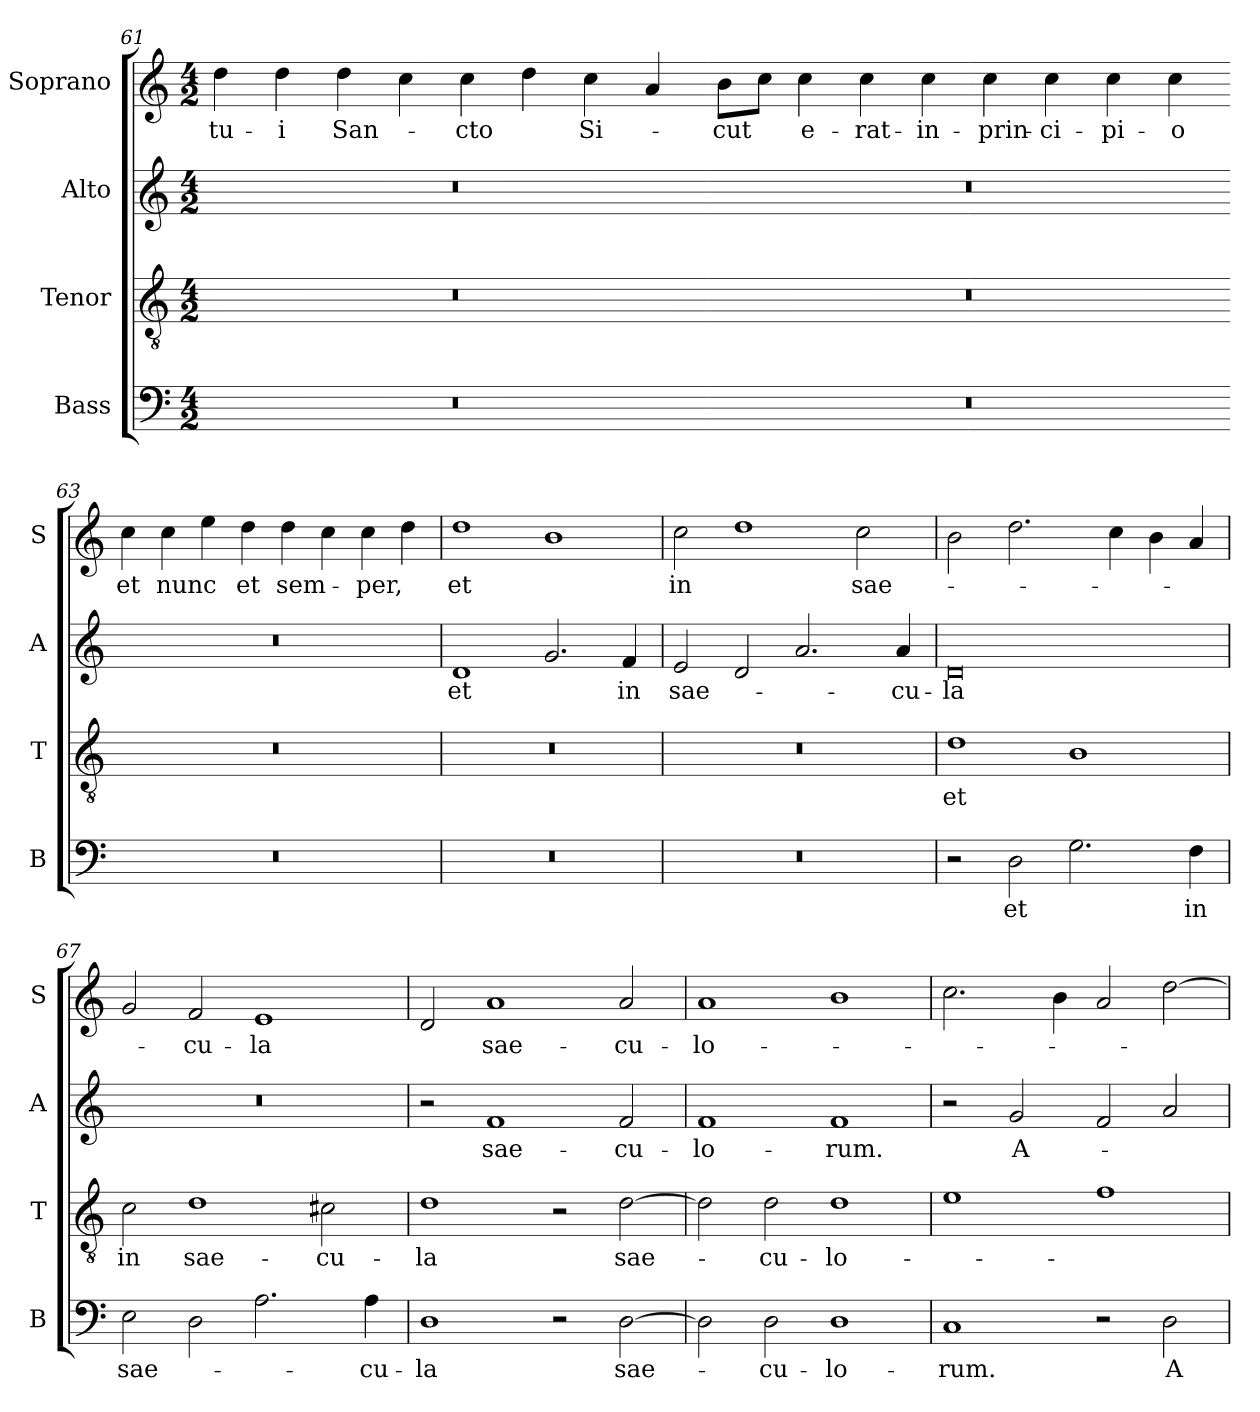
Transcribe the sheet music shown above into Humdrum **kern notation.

**kern	**text	**kern	**text	**kern	**text	**kern	**text
*part4	*part4	*part3	*part3	*part2	*part2	*part1	*part1
*staff4	*staff4	*staff3	*staff3	*staff2	*staff2	*staff1	*staff1
*I"Bass	*	*I"Tenor	*	*I"Alto	*	*I"Soprano	*
*I'B	*	*I'T	*	*I'A	*	*I'S	*
*clefF4	*	*clefGv2	*	*clefG2	*	*clefG2	*
*k[]	*	*k[]	*	*k[]	*	*k[]	*
*C:	*	*C:	*	*C:	*	*C:	*
*M4/2	*	*M4/2	*	*M4/2	*	*M4/2	*
=61	=61	=61	=61	=61	=61	=61	=61
!	!	!	!	!	!	!LO:N:head=solid	!
0r	.	0r	.	0r	.	4dd	-tu-
!	!	!	!	!	!	!LO:N:head=solid	!
.	.	.	.	.	.	4dd	-i
!	!	!	!	!	!	!LO:N:head=solid	!
.	.	.	.	.	.	4dd	San-
!	!	!	!	!	!	!LO:N:head=solid	!
.	.	.	.	.	.	4cc	.
!	!	!	!	!	!	!LO:N:head=solid	!
.	.	.	.	.	.	4cc	-cto
!	!	!	!	!	!	!LO:N:head=solid	!
.	.	.	.	.	.	4dd	.
!	!	!	!	!	!	!LO:N:head=solid	!
.	.	.	.	.	.	4cc	Si-
!	!	!	!	!	!	!LO:N:head=solid	!
.	.	.	.	.	.	4a	.
=62-	=62-	=62-	=62-	=62-	=62-	=62-	=62-
!	!	!	!	!	!	!LO:N:head=solid	!
0r	.	0r	.	0r	.	8bL	-cut
!	!	!	!	!	!	!LO:N:head=solid	!
.	.	.	.	.	.	8ccJ	.
!	!	!	!	!	!	!LO:N:head=solid	!
.	.	.	.	.	.	4cc	e-
!	!	!	!	!	!	!LO:N:head=solid	!
.	.	.	.	.	.	4cc	-rat-
!	!	!	!	!	!	!LO:N:head=solid	!
.	.	.	.	.	.	4cc	-in-
!	!	!	!	!	!	!LO:N:head=solid	!
.	.	.	.	.	.	4cc	-prin-
!	!	!	!	!	!	!LO:N:head=solid	!
.	.	.	.	.	.	4cc	-ci-
!	!	!	!	!	!	!LO:N:head=solid	!
.	.	.	.	.	.	4cc	-pi-
!	!	!	!	!	!	!LO:N:head=solid	!
.	.	.	.	.	.	4cc	-o
!!LO:LB:g=z
=63-	=63-	=63-	=63-	=63-	=63-	=63-	=63-
!	!	!	!	!	!	!LO:N:head=solid	!
0r	.	0r	.	0r	.	4cc	et
!	!	!	!	!	!	!LO:N:head=solid	!
.	.	.	.	.	.	4cc	nunc
!	!	!	!	!	!	!LO:N:head=solid	!
.	.	.	.	.	.	4ee	.
!	!	!	!	!	!	!LO:N:head=solid	!
.	.	.	.	.	.	4dd	et
!	!	!	!	!	!	!LO:N:head=solid	!
.	.	.	.	.	.	4dd	sem-
!	!	!	!	!	!	!LO:N:head=solid	!
.	.	.	.	.	.	4cc	.
!	!	!	!	!	!	!LO:N:head=solid	!
.	.	.	.	.	.	4cc	-per,
!	!	!	!	!	!	!LO:N:head=solid	!
.	.	.	.	.	.	4dd	.
=64	=64	=64	=64	=64	=64	=64	=64
0r	.	0r	.	1d	et	1dd	et
.	.	.	.	2.g/	.	1b	.
.	.	.	.	4f/	in	.	.
=65	=65	=65	=65	=65	=65	=65	=65
0r	.	0r	.	2e/	sae-	2cc\	in
.	.	.	.	2d/	.	1dd	.
.	.	.	.	2.a/	.	.	.
.	.	.	.	.	.	2cc\	sae-
.	.	.	.	4a/	-cu-	.	.
=66	=66	=66	=66	=66	=66	=66	=66
2r	.	1d	et	0d	-la	2b\	.
2D\	et	.	.	.	.	2.dd\	.
2.G\	.	1B	.	.	.	.	.
.	.	.	.	.	.	4cc\	.
.	.	.	.	.	.	4b\	.
4F\	in	.	.	.	.	4a/	.
!!LO:LB:g=z
=67	=67	=67	=67	=67	=67	=67	=67
2E\	sae-	2c\	in	0r	.	2g/	.
2D\	.	1d	sae-	.	.	2f/	-cu-
2.A\	.	.	.	.	.	1e	-la
.	.	2c#X\	-cu-	.	.	.	.
4A\	-cu-	.	.	.	.	.	.
=68	=68	=68	=68	=68	=68	=68	=68
1D	-la	1d	-la	2r	.	2d/	.
.	.	.	.	1f	sae-	1a	sae-
2r	.	2r	.	.	.	.	.
[2D\	sae-	[2d\	sae-	2f/	-cu-	2a/	-cu-
=69	=69	=69	=69	=69	=69	=69	=69
2D\]	.	2d\]	.	1f	-lo-	1a	-lo-
2D\	-cu-	2d\	-cu-	.	.	.	.
1D	-lo-	1d	-lo-	1f	-rum.	1b	.
=70	=70	=70	=70	=70	=70	=70	=70
1C	-rum.	1e	.	2r	.	2.cc\	.
.	.	.	.	2g/	A-	.	.
.	.	.	.	.	.	4b\	.
2r	.	1f	.	2f/	.	2a/	.
2D\	A-	.	.	2a/	.	[2dd\	.
=	=	=	=	=	=	=	=
*-	*-	*-	*-	*-	*-	*-	*-
